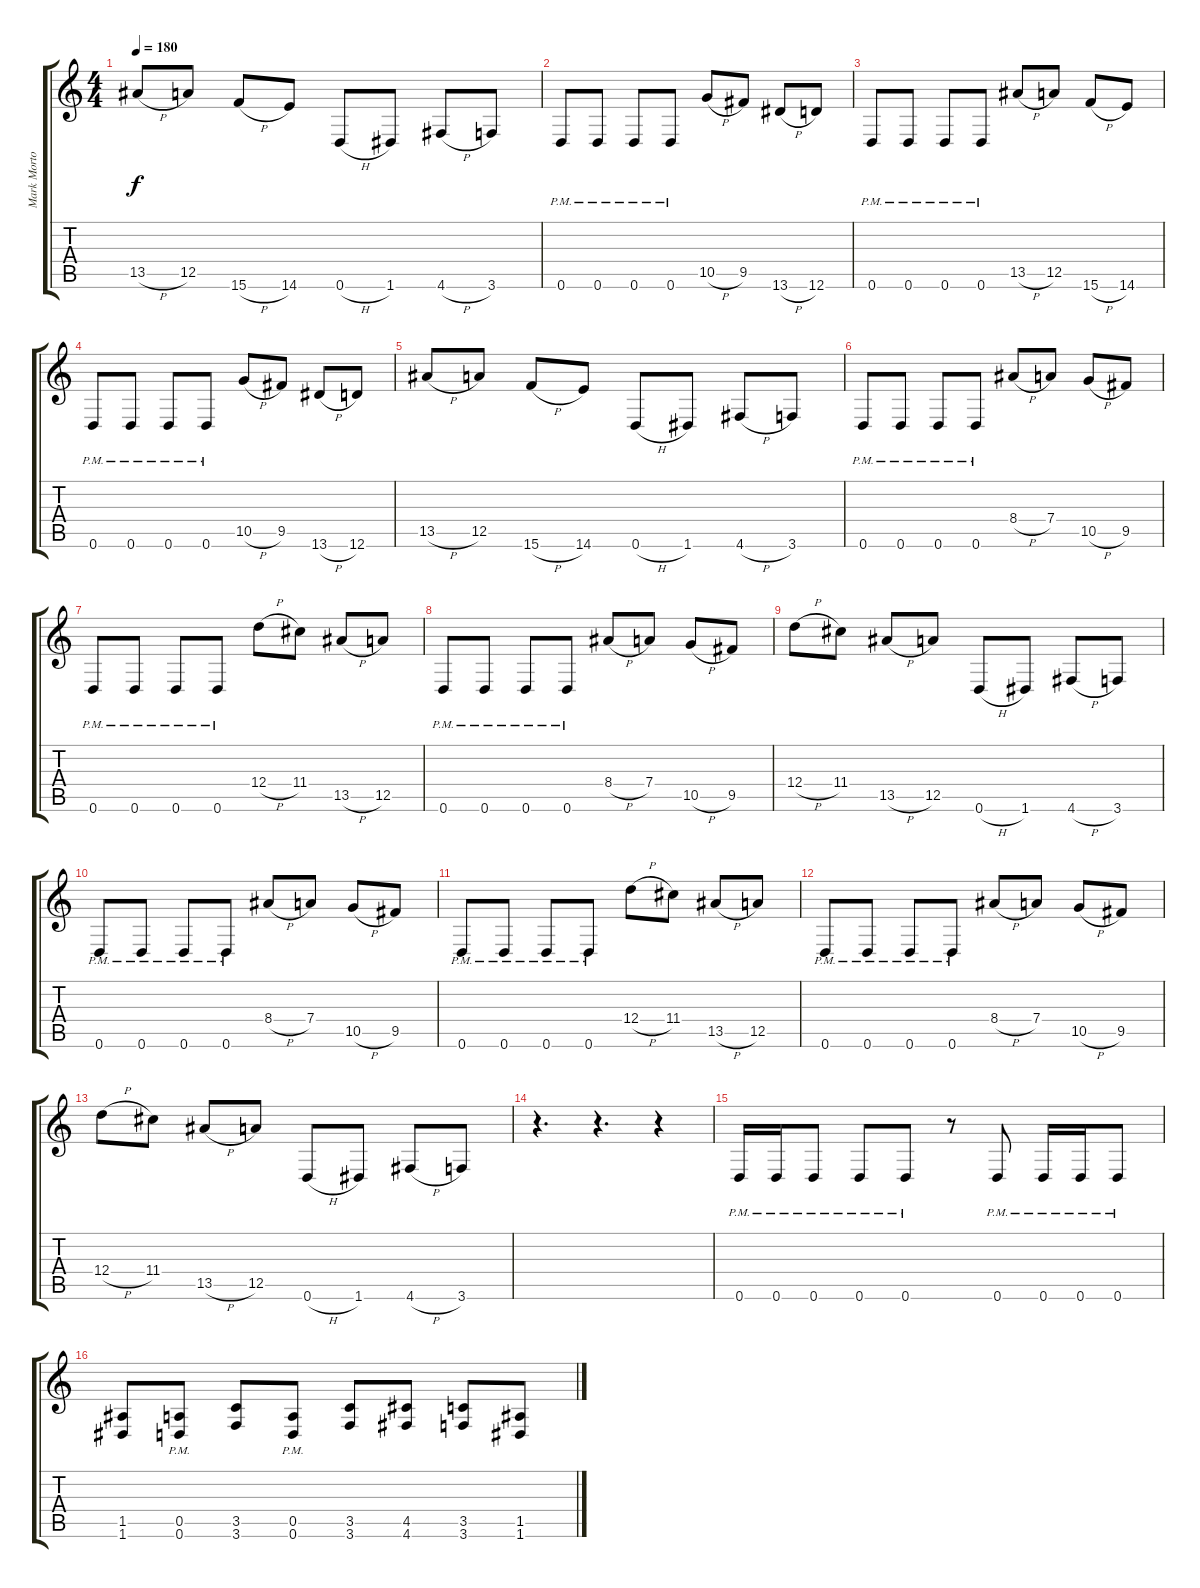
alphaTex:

\track ("Mark Morton" "Mark Morto") {instrument overdrivenguitar}
\staff {score tabs}
\tuning (E4 B3 G3 D3 A2 D2) {hide}
\ts (4 4)
\tempo 180
\clef g2
\ks c
13.5{h}.8{dy f} 12.5.8 15.6{h}.8 14.6.8 0.6{h}.8 1.6.8 4.6{h}.8 3.6.8 |
0.6{pm}.8 0.6{pm}.8 0.6{pm}.8 0.6{pm}.8 10.5{h}.8 9.5.8 13.6{h}.8 12.6.8 |
0.6{pm}.8 0.6{pm}.8 0.6{pm}.8 0.6{pm}.8 13.5{h}.8 12.5.8 15.6{h}.8 14.6.8 |
0.6{pm}.8 0.6{pm}.8 0.6{pm}.8 0.6{pm}.8 10.5{h}.8 9.5.8 13.6{h}.8 12.6.8 |
13.5{h}.8 12.5.8 15.6{h}.8 14.6.8 0.6{h}.8 1.6.8 4.6{h}.8 3.6.8 |
\section ("" "")
0.6{pm}.8 0.6{pm}.8 0.6{pm}.8 0.6{pm}.8 8.4{h}.8 7.4.8 10.5{h}.8 9.5.8 |
0.6{pm}.8 0.6{pm}.8 0.6{pm}.8 0.6{pm}.8 12.4{h}.8 11.4.8 13.5{h}.8 12.5.8 |
0.6{pm}.8 0.6{pm}.8 0.6{pm}.8 0.6{pm}.8 8.4{h}.8 7.4.8 10.5{h}.8 9.5.8 |
12.4{h}.8 11.4.8 13.5{h}.8 12.5.8 0.6{h}.8 1.6.8 4.6{h}.8 3.6.8 |
0.6{pm}.8 0.6{pm}.8 0.6{pm}.8 0.6{pm}.8 8.4{h}.8 7.4.8 10.5{h}.8 9.5.8 |
0.6{pm}.8 0.6{pm}.8 0.6{pm}.8 0.6{pm}.8 12.4{h}.8 11.4.8 13.5{h}.8 12.5.8 |
0.6{pm}.8 0.6{pm}.8 0.6{pm}.8 0.6{pm}.8 8.4{h}.8 7.4.8 10.5{h}.8 9.5.8 |
12.4{h}.8 11.4.8 13.5{h}.8 12.5.8 0.6{h}.8 1.6.8 4.6{h}.8 3.6.8 |
\section ("" "")
r.4{d} r.4{d} r.4 |
0.6{pm}.16 0.6{pm}.16 0.6{pm}.8 0.6{pm}.8 0.6{pm}.8 r.8 0.6{pm}.8 0.6{pm}.16 0.6{pm}.16 0.6{pm}.8 |
(1.5 1.6).8 (0.5{pm} 0.6{pm}).8 (3.5 3.6).8 (0.5{pm} 0.6{pm}).8 (3.5 3.6).8 (4.5 4.6).8 (3.5 3.6).8 (1.5 1.6).8
